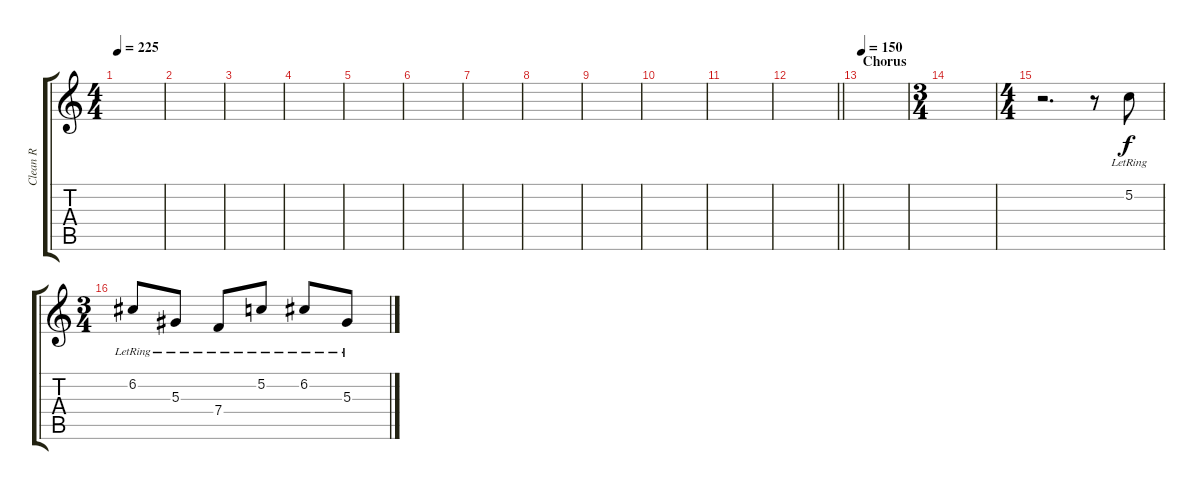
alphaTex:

\track ("Clean R" "Clean R") {instrument electricguitarclean}
\staff {score tabs}
\tuning (C4 G3 Eb3 Bb2 F2 C2) {hide}
\ts (4 4)
\tempo 225
\clef g2
\ks c
|
|
|
|
|
|
|
|
|
|
|
\barLineRight lightlight
|
\section ("" "Chorus")
\tempo 150
|
\ts (3 4)
|
\ts (4 4)
r.2{d} r.8 5.2{lr}.8 |
\ts (3 4)
6.2{lr}.8 5.3{lr}.8 7.4{lr}.8 5.2{lr}.8 6.2{lr}.8 5.3{lr}.8
